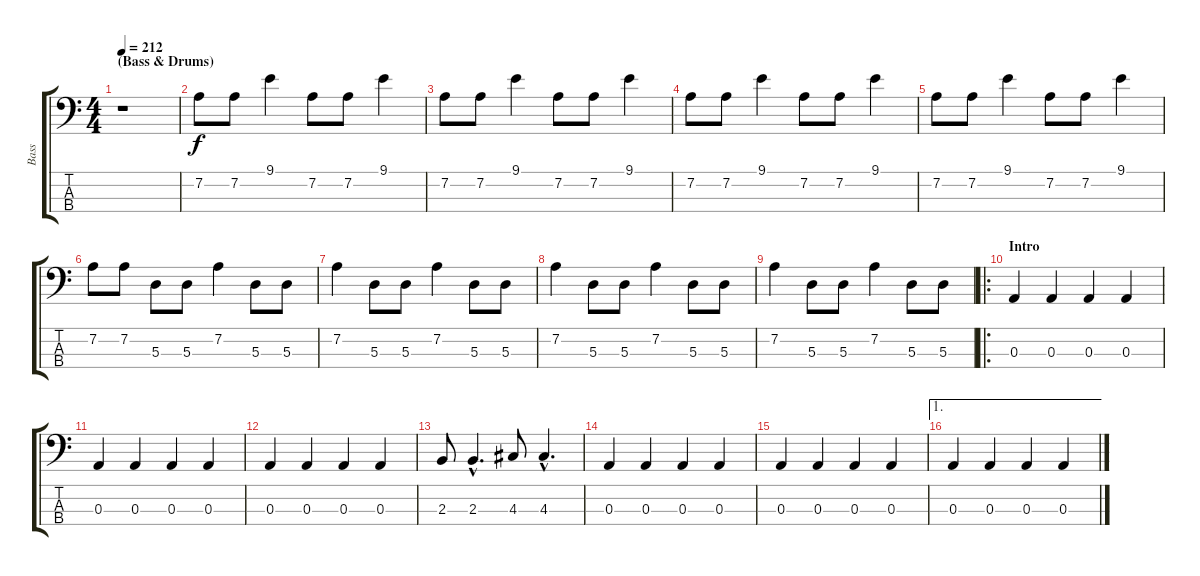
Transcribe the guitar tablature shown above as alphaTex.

\track ("Bass" "Bass") {instrument slapbass2}
\staff {score tabs}
\tuning (G2 D2 A1 E1) {hide}
\ts (4 4)
\section ("" "(Bass & Drums)")
\tempo 212
\clef f4
\ks c
r.1{dy f instrument slapbass2} |
7.2.8 7.2.8 9.1.4 7.2.8 7.2.8 9.1.4 |
7.2.8 7.2.8 9.1.4 7.2.8 7.2.8 9.1.4 |
7.2.8 7.2.8 9.1.4 7.2.8 7.2.8 9.1.4 |
7.2.8 7.2.8 9.1.4 7.2.8 7.2.8 9.1.4 |
7.2.8 7.2.8 5.3.8 5.3.8 7.2.4 5.3.8 5.3.8 |
7.2.4 5.3.8 5.3.8 7.2.4 5.3.8 5.3.8 |
7.2.4 5.3.8 5.3.8 7.2.4 5.3.8 5.3.8 |
7.2.4 5.3.8 5.3.8 7.2.4 5.3.8 5.3.8 |
\ro
\section ("" "Intro")
0.3.4 0.3.4 0.3.4 0.3.4 |
0.3.4 0.3.4 0.3.4 0.3.4 |
0.3.4 0.3.4 0.3.4 0.3.4 |
2.3.8 2.3{hac}.4{d} 4.3.8 4.3{hac}.4{d} |
0.3.4 0.3.4 0.3.4 0.3.4 |
0.3.4 0.3.4 0.3.4 0.3.4 |
\ae 1
0.3.4 0.3.4 0.3.4 0.3.4
